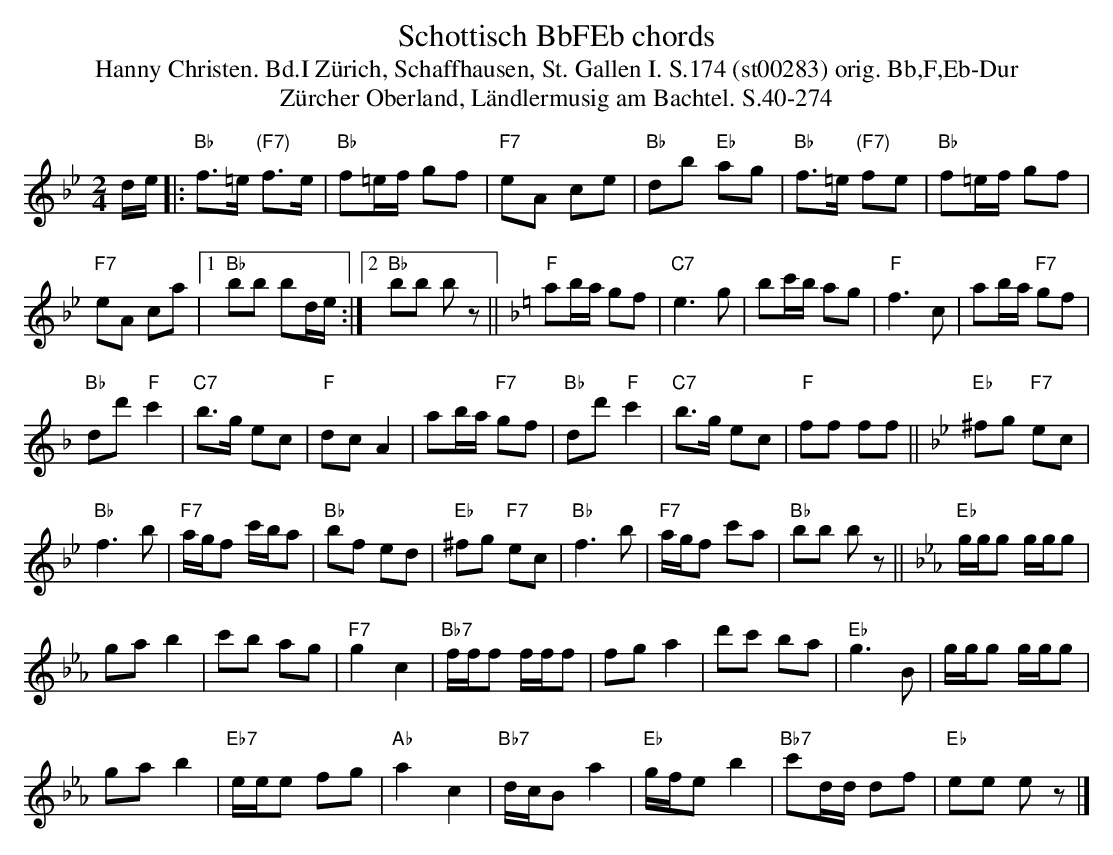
X:1
T: Schottisch BbFEb chords
T:Hanny Christen. Bd.I Zürich, Schaffhausen, St. Gallen I. S.174 (st00283) orig. Bb,F,Eb-Dur
T: Z\"urcher Oberland, L\"andlermusig am Bachtel. S.40-274
M:2/4
L:1/16
K:Bb %%MIDI gchordon
de |: "Bb"f3=e "(F7)"f3e | "Bb"f2=ef g2f2 | "F7"e2A2 c2e2 | "Bb"d2b2 "Eb"a2g2 | "Bb"f3=e "(F7)"f2e2 | "Bb"f2=ef g2f2 |
"F7"e2A2 c2a2 |1 "Bb"b2b2 b2de :|2 "Bb"b2b2 b2z2 || [K:F] "F"a2ba g2f2 | "C7"e6g2 | b2c'b a2g2 | "F"f6c2 | a2ba "F7"g2f2 |
"Bb"d2d'2 "F"c'4 | "C7"b3g e2c2 | "F"d2c2A4 | a2ba "F7"g2f2 | "Bb"d2d'2 "F"c'4 | "C7"b3g e2c2 | "F"f2f2 f2f2 || [K:Bb] "Eb"^f2g2 "F7"e2c2 |
"Bb"f6b2 | "F7"agf2 c'ba2 | "Bb"b2f2 e2d2 | "Eb"^f2g2 "F7"e2c2 | "Bb"f6b2 | "F7"agf2 c'2a2 | "Bb"b2b2 b2z2 || [K:Eb] "Eb"ggg2 ggg2 |
g2a2b4 | c'2b2 a2g2 | "F7"g4c4 | "Bb7"fff2 fff2 | f2g2a4 | d'2c'2 b2a2 | "Eb"g6B2 | ggg2 ggg2 |
g2a2b4 | "Eb7"eee2 f2g2 | "Ab"a4c4 | "Bb7"dcB2a4 | "Eb"gfe2b4 | "Bb7"c'2dd d2f2 | "Eb"e2e2 e2z2 |]
